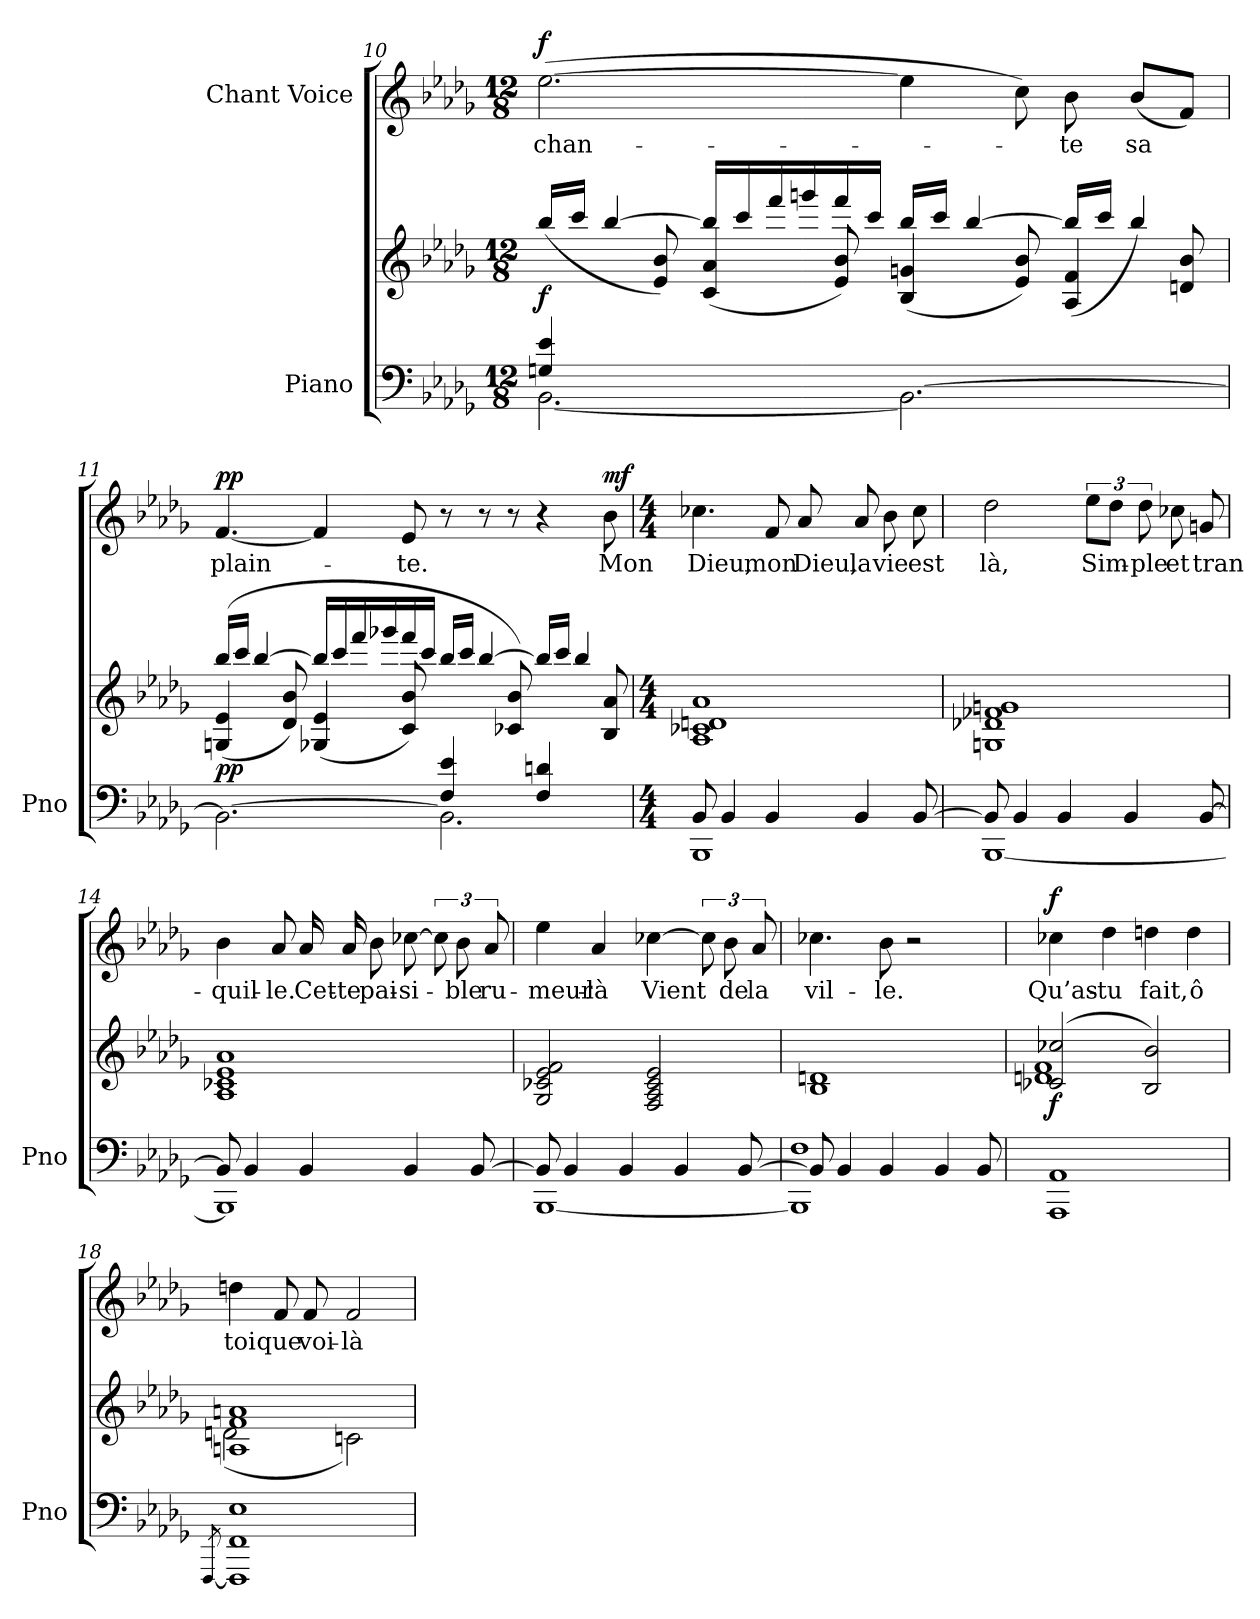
**kern	**kern	**dynam	**kern	**text	**dynam
*part2	*part2	*part2	*part1	*part1	*part1
*staff3	*staff2	*staff2/3	*staff1	*staff1	*staff1
*I"Piano	*	*	*I"Chant                                  Voice	*	*
*I'Pno	*	*	*	*	*
!!LO:LB:g=z
*clefF4	*clefG2	*	*clefG2	*	*
*k[b-e-a-d-g-]	*k[b-e-a-d-g-]	*	*k[b-e-a-d-g-]	*	*
*M12/8	*M12/8	*	*M12/8	*	*
=10	=10	=10	=10	=10	=10
*^	*^	*	*	*	*
!	!	!	!	!LO:DY:b	!	!LO:LY:b	!LO:DY:a
*	*	*	*	*	*^	*	*
(4Gn/ 4e-/	[2.BB-\	(>16bb-/LL	4ryy	f	([2.ee-\	4.ryy	chan-	f
.	.	16ccc/JJ	.	.	.	.	.	.
.	.	[>4bb-/	.	.	.	.	.	.
1ryy	.	.	8e-/ 8b-/)	.	.	.	.	.
.	.	16bb-/LL]	(4c/ 4a-/	.	.	4.ryy	.	.
.	.	16ccc/	.	.	.	.	.	.
.	.	16fff/	.	.	.	.	.	.
.	.	16gggn/	.	.	.	.	.	.
.	.	16fff/	8e-/ 8b-/)	.	.	.	.	.
.	.	16ccc/JJ	.	.	.	.	.	.
.	2.BB-\_	16bb-/LL	(4B-/ 4gn/	.	4ee-\]	2.ryy	.	.
.	.	16ccc/JJ	.	.	.	.	.	.
.	.	[>4bb-/	.	.	.	.	.	.
.	.	.	8e-/ 8b-/)	.	8cc\)	.	.	.
!	!	!	!	!	!	!	!LO:LY:b	!
.	.	16bb-/LL]	(4A-/ 4f/	.	8b-\	.	-te	.
.	.	16ccc/JJ	.	.	.	.	.	.
!	!	!	!	!	!	!	!LO:LY:b	!
4ryy	.	4bb-/)	.	.	(8b-/L	.	sa	.
.	.	.	8dn/ 8b-/)	.	8f/J)	.	.	.
*	*	*	*	*	*v	*v	*	*
!!LO:LB:g=z
=11	=11	=11	=11	=11	=11	=11	=11
!	!	!	!	!LO:DY:b	!	!LO:LY:b	!LO:DY:a
2.ryy	2.BB-\_	(>16bb-/LL	(4Gn/ 4e-/	pp	[4.f/	plain-	pp
.	.	16ccc/JJ	.	.	.	.	.
.	.	[>4bb-/	.	.	.	.	.
.	.	.	8d-/ 8b-/)	.	.	.	.
.	.	16bb-/LL]	(4G-X/ 4e-/	.	4f/]	.	.
.	.	16ccc/	.	.	.	.	.
.	.	16fff/	.	.	.	.	.
.	.	16ggg-X/	.	.	.	.	.
!	!	!	!	!	!	!LO:LY:b	!
.	.	16fff/	8c/ 8b-/)	.	8e-/	-te.	.
.	.	16ccc/JJ	.	.	.	.	.
(4F/ 4e-/	2.BB-\]	16bb-/LL	4ryy	.	8r	.	.
.	.	16ccc/JJ	.	.	.	.	.
.	.	[>4bb-/	.	.	8r	.	.
8ryy	.	.	8c-X/ 8b-/)	.	8r	.	.
(4F/ 4dn/	.	16bb-/LL]	4ryy	.	4r	.	.
.	.	16ccc/JJ	.	.	.	.	.
.	.	4bb-/)	.	.	.	.	.
!	!	!	!	!	!	!LO:LY:b	!LO:DY:a
8ryy	.	.	8B-/ 8a-/)	.	8b-\	Mon	mf
*	*	*v	*v	*	*	*	*
=12	=12	=12	=12	=12	=12	=12
*M4/4	*	*M4/4	*	*M4/4	*	*
*	*	*^	*	*	*	*
!	!	!	!	!LO:DY:b	!	!LO:LY:b	!
!	!	!	!	!LO:DY:n=1:b	!	!	!
*	*	*v	*v	*	*	*	*
8BB-/	1BBB-	1A- 1c-X 1dn 1a-	p other-dynamics	4.cc-X\	Dieu,	.
4BB-/	.	.	.	.	.	.
!	!	!	!	!	!LO:LY:b	!
4BB-/	.	.	.	8f/	mon	.
!	!	!	!	!	!LO:LY:b	!
.	.	.	.	8a-/	Dieu,	.
!	!	!	!	!	!LO:LY:b	!
4BB-/	.	.	.	8a-/	la	.
!	!	!	!	!	!LO:LY:b	!
.	.	.	.	8b-\	vie	.
!	!	!	!	!	!LO:LY:b	!
[8BB-/	.	.	.	8cc-\	est	.
!!LO:PB:g=z
=13	=13	=13	=13	=13	=13	=13
!	!	!	!	!	!LO:LY:b	!
8BB-/]	[1BBB-	1Gn 1d-X 1f-X 1gn	.	2dd-\	là,	.
4BB-/	.	.	.	.	.	.
4BB-/	.	.	.	.	.	.
!	!	!	!	!	!LO:LY:b	!
.	.	.	.	12ee-\L	Sim-	.
.	.	.	.	12dd-\J	.	.
4BB-/	.	.	.	.	.	.
!	!	!	!	!	!LO:LY:b	!
.	.	.	.	12dd-\	-ple	.
!	!	!	!	!	!LO:LY:b	!
.	.	.	.	8cc-X\	et	.
!	!	!	!	!	!LO:LY:b	!
[8BB-/	.	.	.	8gn/	tran-	.
=14	=14	=14	=14	=14	=14	=14
!	!	!	!	!	!LO:LY:b	!
8BB-/]	1BBB-]	1A- 1c-X 1e- 1a-	.	4b-\	-quil-	.
4BB-/	.	.	.	.	.	.
!	!	!	!	!	!LO:LY:b	!
.	.	.	.	8a-/	-le.	.
!	!	!	!	!	!LO:LY:b	!
4BB-/	.	.	.	16a-/	Cet-	.
!	!	!	!	!	!LO:LY:b	!
.	.	.	.	16a-/	-te	.
!	!	!	!	!	!LO:LY:b	!
.	.	.	.	8b-\	pai-	.
!	!	!	!	!	!LO:LY:b	!
4BB-/	.	.	.	[8cc-X\	-si-	.
.	.	.	.	12cc-\]	.	.
!	!	!	!	!	!LO:LY:b	!
.	.	.	.	12b-\	-ble	.
[8BB-/	.	.	.	.	.	.
!	!	!	!	!	!LO:LY:b	!
.	.	.	.	12a-/	ru-	.
!!LO:PB:g=z
=15	=15	=15	=15	=15	=15	=15
!	!	!	!	!	!LO:LY:b	!
8BB-/]	[1BBB-	2G-/ 2c-X/ 2e-/ 2f/	.	4ee-\	-meur-	.
4BB-/	.	.	.	.	.	.
!	!	!	!	!	!LO:LY:b	!
.	.	.	.	4a-/	-là	.
4BB-/	.	.	.	.	.	.
!	!	!	!	!	!LO:LY:b	!
.	.	2F/ 2A-/ 2c-/ 2e-/	.	[4cc-X\	Vient	.
4BB-/	.	.	.	.	.	.
.	.	.	.	12cc-\]	.	.
!	!	!	!	!	!LO:LY:b	!
.	.	.	.	12b-\	de	.
[8BB-/	.	.	.	.	.	.
!	!	!	!	!	!LO:LY:b	!
.	.	.	.	12a-/	la	.
=16	=16	=16	=16	=16	=16	=16
!	!	!	!	!	!LO:LY:b	!
8BB-/]	1BBB-] 1F	1B- 1dn	.	4.cc-X\	vil-	.
4BB-/	.	.	.	.	.	.
!	!	!	!	!	!LO:LY:b	!
4BB-/	.	.	.	8b-\	-le.	.
.	.	.	.	2r	.	.
4BB-/	.	.	.	.	.	.
8BB-/	.	.	.	.	.	.
*v	*v	*	*	*	*	*
=17	=17	=17	=17	=17	=17
*	*^	*	*	*	*
!	!	!	!LO:DY:b	!	!LO:LY:b	!LO:DY:a
1AAA- 1AA-	(<2c-X/ 2cc-X/	1dn 1f	f	4cc-X\	Qu’as-	f
!	!	!	!	!	!LO:LY:b	!
.	.	.	.	4dd-\	-tu	.
!	!	!	!	!	!LO:LY:b	!
.	2B-/ 2b-/)	.	.	4ddn\	fait,	.
!	!	!	!	!	!LO:LY:b	!
.	.	.	.	4dd\	ô	.
!!LO:LB:g=z
=18	=18	=18	=18	=18	=18	=18
[8qFFF/	.	.	.	.	.	.
!	!	!	!	!	!LO:LY:b	!
1FFF] 1FF 1E-	1An 1f 1an	(2dn\	.	4ddn\	toi	.
!	!	!	!	!	!LO:LY:b	!
.	.	.	.	8f/	que	.
!	!	!	!	!	!LO:LY:b	!
.	.	.	.	8f/	voi-	.
!	!	!	!	!	!LO:LY:b	!
.	.	2cn\)	.	2f/	-là	.
*	*v	*v	*	*	*	*
=	=	=	=	=	=
*-	*-	*-	*-	*-	*-
